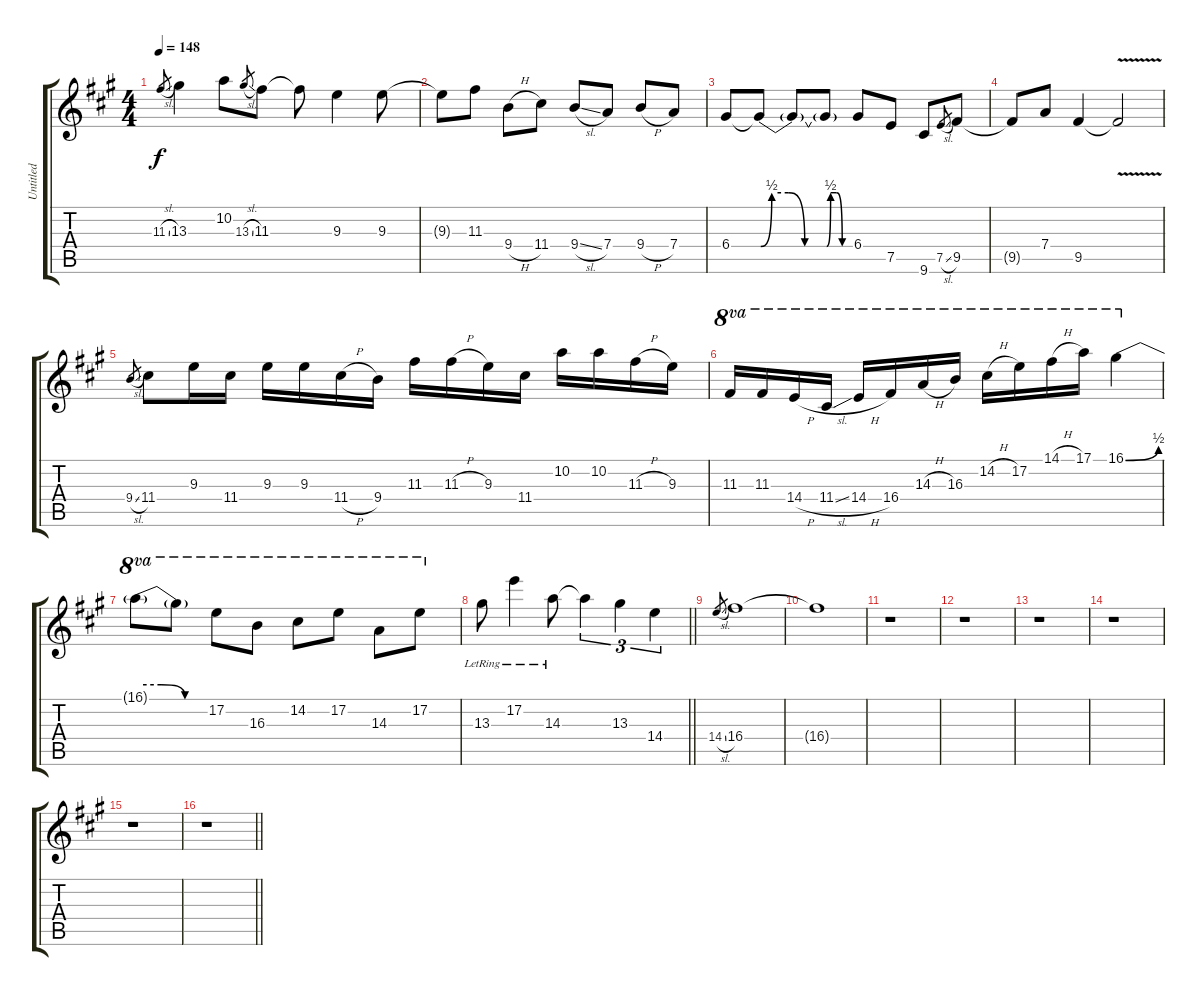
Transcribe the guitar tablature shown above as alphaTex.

\track ("Untitled" "Untitled") {instrument overdrivenguitar}
\staff {score tabs}
\tuning (E4 B3 G3 D3 A2 E2) {hide}
\ts (4 4)
\tempo 148
\clef g2
\ks a
11.3{sl}.8{gr dy f} 13.3.4 10.2.8 13.3{sl}.8{gr} 11.3.8 11.3{t}.8 9.3.4 9.3.8 |
9.3{t}.8 11.3.8 9.4{h}.8 11.4.8 9.4{sl}.8 7.4.8 9.4{h}.8 7.4.8 |
6.4.8 6.4{be (custom 0 0 10 2 25 2 40 0 60 0) t}.8 6.4{t}.8 6.4{be (custom 0 0 10 2 25 2 40 0 60 0) t}.8 6.4.8 7.5.8 9.6.8 7.5{sl}.8{gr} 9.5.8 |
9.5{t}.8 7.4.8 9.5.4 9.5{v t}.2 |
9.4{sl}.8{gr} 11.4.8 9.3.16 11.4.16 9.3.16 9.3.16 11.4{h}.16 9.4.16 11.3.16 11.3{h}.16 9.3.16 11.4.16 10.2.16 10.2.16 11.3{h}.16 9.3.16 |
11.3.16{ot 8va} 11.3.16{ot 8va} 14.4{h}.16{ot 8va} 11.4{sl}.16{ot 8va} 14.4{h}.16{ot 8va} 16.4.16{ot 8va} 14.3{h}.16{ot 8va} 16.3.16{ot 8va} 14.2{h}.16{ot 8va} 17.2.16{ot 8va} 14.1{h}.16{ot 8va} 17.1.16{ot 8va} 16.1{be (bend 0 0 60 2)}.4{ot 8va} |
16.1{be (custom 0 2 20 2 40 0 60 0) t}.8{ot 8va} 16.1{t}.8{ot 8va} 17.2.8{ot 8va} 16.3.8{ot 8va} 14.2.8{ot 8va} 17.2.8{ot 8va} 14.3.8{ot 8va} 17.2.8{ot 8va} |
\barLineRight lightlight
13.3{lr}.8 17.2{lr}.4 14.3{lr}.8 14.3{t}.4{tu (3 2)} 13.3.4{tu (3 2)} 14.4.4{tu (3 2)} |
14.4{sl}.8{gr} 16.4.1 |
16.4{t}.1 |
r.1 |
r.1 |
r.1 |
r.1 |
r.1 |
\barLineRight lightlight
r.1
